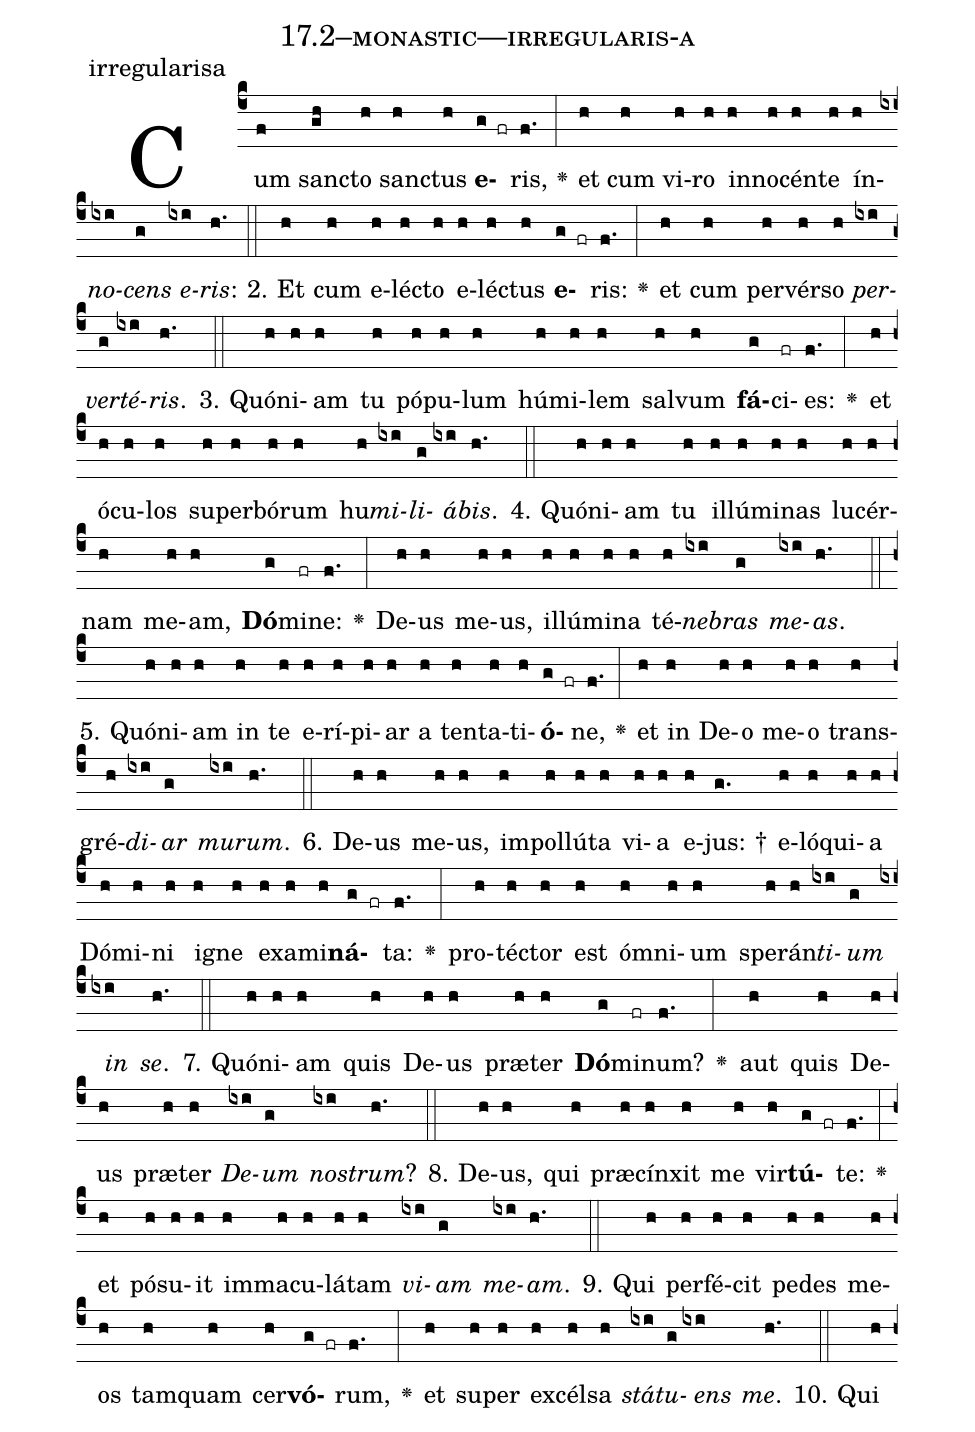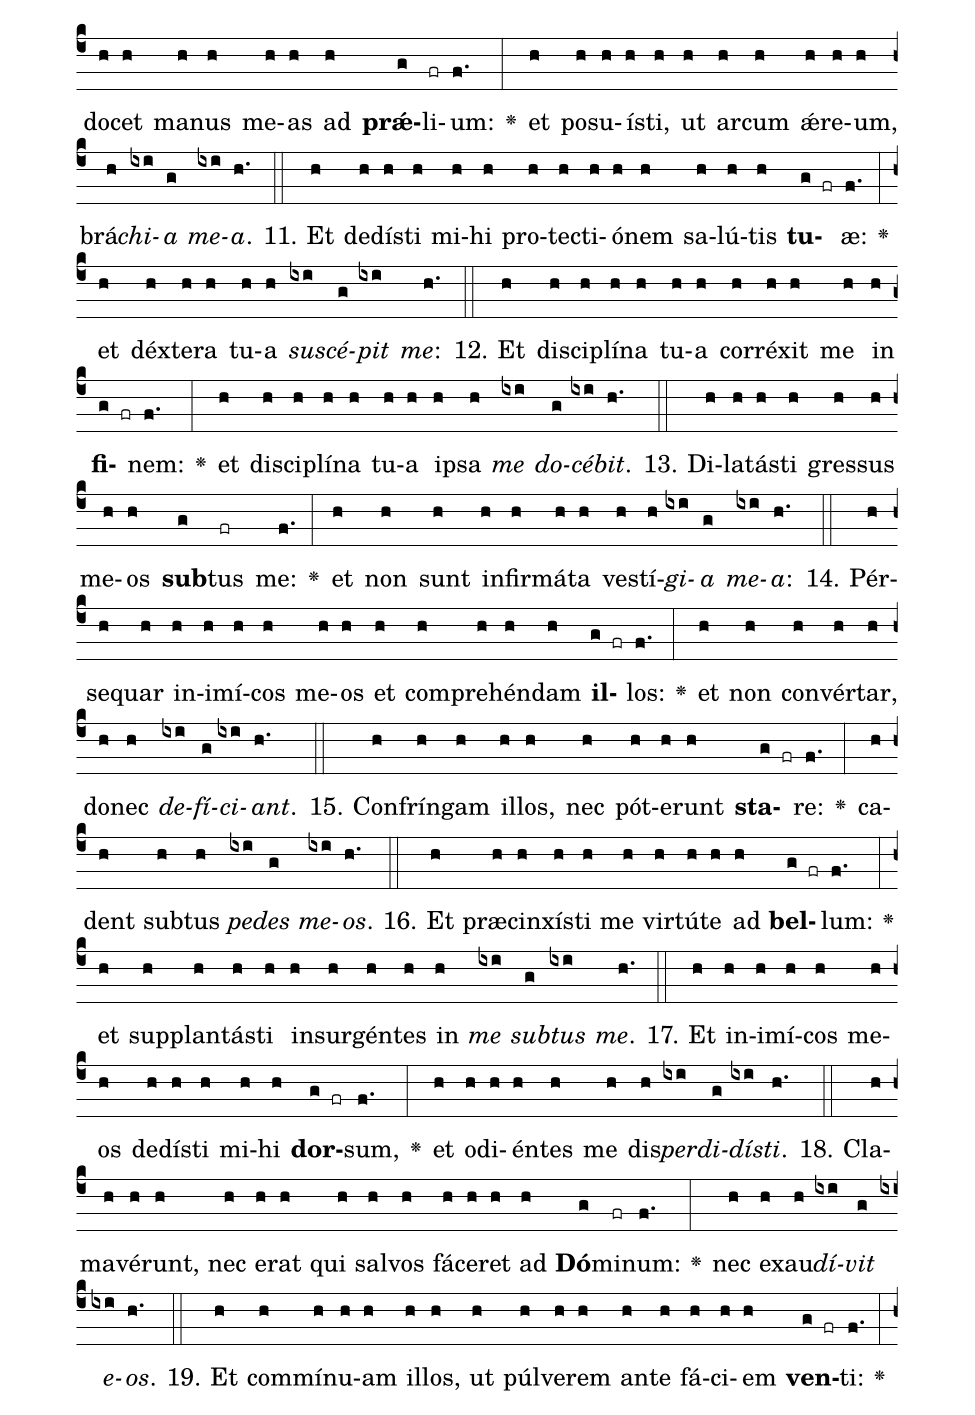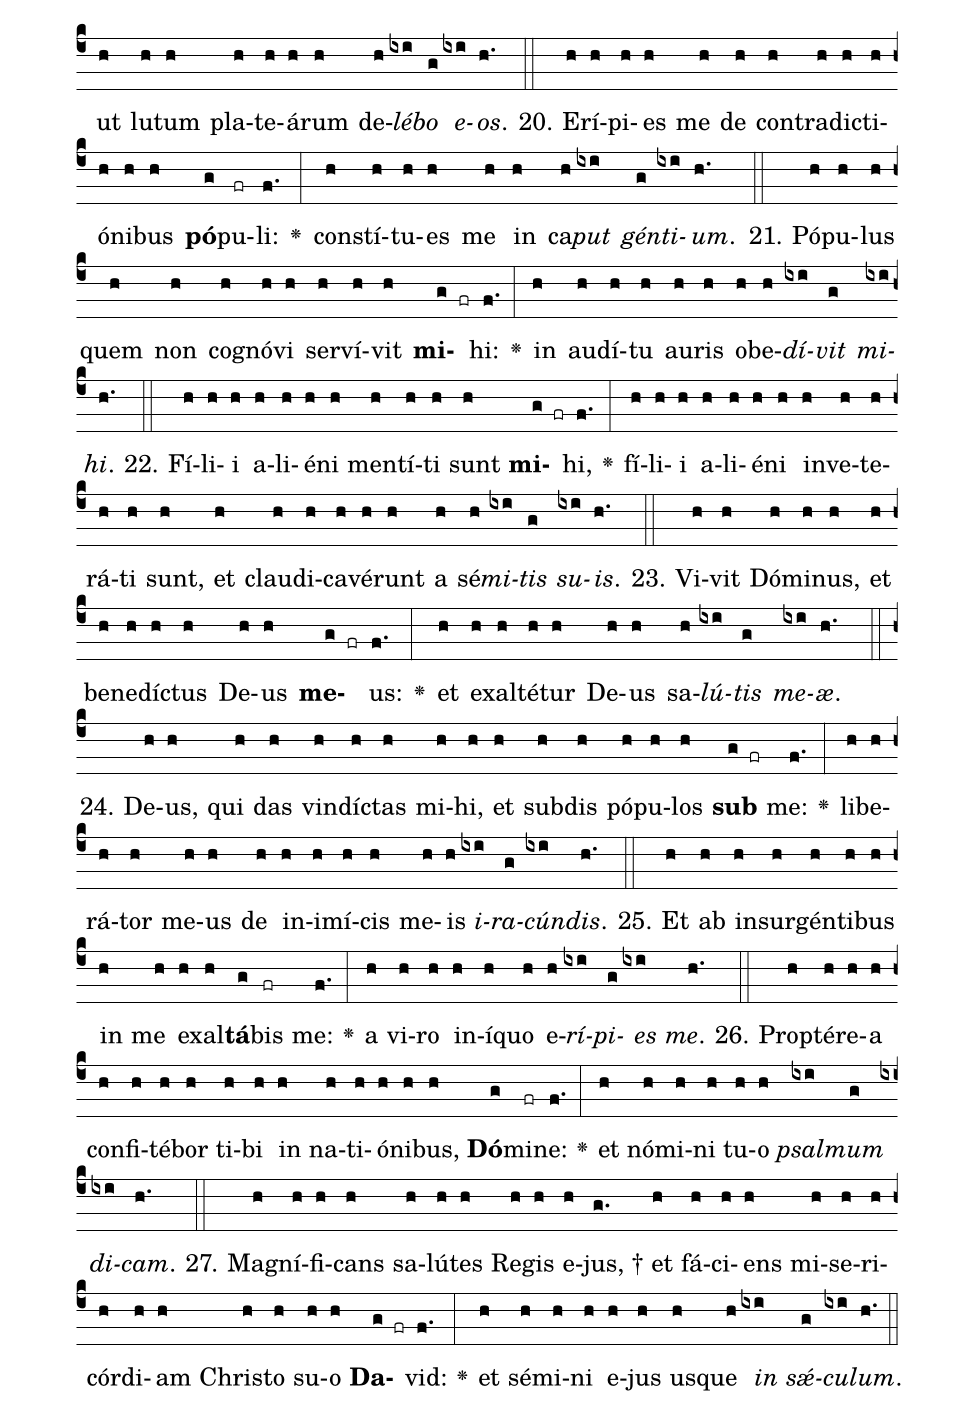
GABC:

name: 17.2--monastic---irregularis-a;
annotation: irregularisa;
%%
(c4)Cum(f) sanc(gh)to(h) sanc(h)tus(h) <b>e</b>(g fr)ris,(f.) <v>\greheightstar</v>(:) et(h) cum(h) vi(h)ro(h) in(h)no(h)cén(h)te(h) ín(h)<i>no</i>(ixi)<i>cens</i>(g) <i>e</i>(ixi)<i>ris</i>:(h.) (::)
2. Et(h) cum(h) e(h)léc(h)to(h) e(h)léc(h)tus(h) <b>e</b>(g fr)ris:(f.) <v>\greheightstar</v>(:) et(h) cum(h) per(h)vér(h)so(h) <i>per</i>(ixi)<i>ver</i>(g)<i>té</i>(ixi)<i>ris</i>.(h.) (::)
3. Quón(h)i(h)am(h) tu(h) pó(h)pu(h)lum(h) hú(h)mi(h)lem(h) sal(h)vum(h) <b>fá</b>(g)ci(fr)es:(f.) <v>\greheightstar</v>(:) et(h) ó(h)cu(h)los(h) su(h)per(h)bó(h)rum(h) hu(h)<i>mi</i>(ixi)<i>li</i>(g)<i>á</i>(ixi)<i>bis</i>.(h.) (::)
4. Quón(h)i(h)am(h) tu(h) il(h)lú(h)mi(h)nas(h) lu(h)cér(h)nam(h) me(h)am,(h) <b>Dó</b>(g)mi(fr)ne:(f.) <v>\greheightstar</v>(:) De(h)us(h) me(h)us,(h) il(h)lú(h)mi(h)na(h) té(h)<i>ne</i>(ixi)<i>bras</i>(g) <i>me</i>(ixi)<i>as</i>.(h.) (::)
5. Quón(h)i(h)am(h) in(h) te(h) e(h)rí(h)pi(h)ar(h) a(h) ten(h)ta(h)ti(h)<b>ó</b>(g fr)ne,(f.) <v>\greheightstar</v>(:) et(h) in(h) De(h)o(h) me(h)o(h) trans(h)gré(h)<i>di</i>(ixi)<i>ar</i>(g) <i>mu</i>(ixi)<i>rum</i>.(h.) (::)
6. De(h)us(h) me(h)us,(h) im(h)pol(h)lú(h)ta(h) vi(h)a(h) e(h)jus: †(g.) e(h)ló(h)qui(h)a(h) Dó(h)mi(h)ni(h) i(h)gne(h) ex(h)a(h)mi(h)<b>ná</b>(g fr)ta:(f.) <v>\greheightstar</v>(:) pro(h)téc(h)tor(h) est(h) óm(h)ni(h)um(h) spe(h)rán(h)<i>ti</i>(ixi)<i>um</i>(g) <i>in</i>(ixi) <i>se</i>.(h.) (::)
7. Quón(h)i(h)am(h) quis(h) De(h)us(h) præ(h)ter(h) <b>Dó</b>(g)mi(fr)num?(f.) <v>\greheightstar</v>(:) aut(h) quis(h) De(h)us(h) præ(h)ter(h) <i>De</i>(ixi)<i>um</i>(g) <i>nos</i>(ixi)<i>trum</i>?(h.) (::)
8. De(h)us,(h) qui(h) præ(h)cín(h)xit(h) me(h) vir(h)<b>tú</b>(g fr)te:(f.) <v>\greheightstar</v>(:) et(h) pó(h)su(h)it(h) im(h)ma(h)cu(h)lá(h)tam(h) <i>vi</i>(ixi)<i>am</i>(g) <i>me</i>(ixi)<i>am</i>.(h.) (::)
9. Qui(h) per(h)fé(h)cit(h) pe(h)des(h) me(h)os(h) tam(h)quam(h) cer(h)<b>vó</b>(g fr)rum,(f.) <v>\greheightstar</v>(:) et(h) su(h)per(h) ex(h)cél(h)sa(h) <i>stá</i>(ixi)<i>tu</i>(g)<i>ens</i>(ixi) <i>me</i>.(h.) (::)
10. Qui(h) do(h)cet(h) ma(h)nus(h) me(h)as(h) ad(h) <b>prǽ</b>(g)li(fr)um:(f.) <v>\greheightstar</v>(:) et(h) po(h)su(h)ís(h)ti,(h) ut(h) ar(h)cum(h) ǽ(h)re(h)um,(h) brá(h)<i>chi</i>(ixi)<i>a</i>(g) <i>me</i>(ixi)<i>a</i>.(h.) (::)
11. Et(h) de(h)dís(h)ti(h) mi(h)hi(h) pro(h)tec(h)ti(h)ó(h)nem(h) sa(h)lú(h)tis(h) <b>tu</b>(g fr)æ:(f.) <v>\greheightstar</v>(:) et(h) déx(h)te(h)ra(h) tu(h)a(h) <i>su</i>(ixi)<i>scé</i>(g)<i>pit</i>(ixi) <i>me</i>:(h.) (::)
12. Et(h) di(h)sci(h)plí(h)na(h) tu(h)a(h) cor(h)ré(h)xit(h) me(h) in(h) <b>fi</b>(g fr)nem:(f.) <v>\greheightstar</v>(:) et(h) di(h)sci(h)plí(h)na(h) tu(h)a(h) ip(h)sa(h) <i>me</i>(ixi) <i>do</i>(g)<i>cé</i>(ixi)<i>bit</i>.(h.) (::)
13. Di(h)la(h)tás(h)ti(h) gres(h)sus(h) me(h)os(h) <b>sub</b>(g)tus(fr) me:(f.) <v>\greheightstar</v>(:) et(h) non(h) sunt(h) in(h)fir(h)má(h)ta(h) ves(h)tí(h)<i>gi</i>(ixi)<i>a</i>(g) <i>me</i>(ixi)<i>a</i>:(h.) (::)
14. Pér(h)se(h)quar(h) in(h)i(h)mí(h)cos(h) me(h)os(h) et(h) com(h)pre(h)hén(h)dam(h) <b>il</b>(g fr)los:(f.) <v>\greheightstar</v>(:) et(h) non(h) con(h)vér(h)tar,(h) do(h)nec(h) <i>de</i>(ixi)<i>fí</i>(g)<i>ci</i>(ixi)<i>ant</i>.(h.) (::)
15. Con(h)frín(h)gam(h) il(h)los,(h) nec(h) pót(h)e(h)runt(h) <b>sta</b>(g fr)re:(f.) <v>\greheightstar</v>(:) ca(h)dent(h) sub(h)tus(h) <i>pe</i>(ixi)<i>des</i>(g) <i>me</i>(ixi)<i>os</i>.(h.) (::)
16. Et(h) præ(h)cin(h)xís(h)ti(h) me(h) vir(h)tú(h)te(h) ad(h) <b>bel</b>(g fr)lum:(f.) <v>\greheightstar</v>(:) et(h) sup(h)plan(h)tás(h)ti(h) in(h)sur(h)gén(h)tes(h) in(h) <i>me</i>(ixi) <i>sub</i>(g)<i>tus</i>(ixi) <i>me</i>.(h.) (::)
17. Et(h) in(h)i(h)mí(h)cos(h) me(h)os(h) de(h)dís(h)ti(h) mi(h)hi(h) <b>dor</b>(g fr)sum,(f.) <v>\greheightstar</v>(:) et(h) o(h)di(h)én(h)tes(h) me(h) dis(h)<i>per</i>(ixi)<i>di</i>(g)<i>dís</i>(ixi)<i>ti</i>.(h.) (::)
18. Cla(h)ma(h)vé(h)runt,(h) nec(h) e(h)rat(h) qui(h) sal(h)vos(h) fá(h)ce(h)ret(h) ad(h) <b>Dó</b>(g)mi(fr)num:(f.) <v>\greheightstar</v>(:) nec(h) ex(h)au(h)<i>dí</i>(ixi)<i>vit</i>(g) <i>e</i>(ixi)<i>os</i>.(h.) (::)
19. Et(h) com(h)mí(h)nu(h)am(h) il(h)los,(h) ut(h) púl(h)ve(h)rem(h) an(h)te(h) fá(h)ci(h)em(h) <b>ven</b>(g fr)ti:(f.) <v>\greheightstar</v>(:) ut(h) lu(h)tum(h) pla(h)te(h)á(h)rum(h) de(h)<i>lé</i>(ixi)<i>bo</i>(g) <i>e</i>(ixi)<i>os</i>.(h.) (::)
20. E(h)rí(h)pi(h)es(h) me(h) de(h) con(h)tra(h)dic(h)ti(h)ó(h)ni(h)bus(h) <b>pó</b>(g)pu(fr)li:(f.) <v>\greheightstar</v>(:) con(h)stí(h)tu(h)es(h) me(h) in(h) ca(h)<i>put</i>(ixi) <i>gén</i>(g)<i>ti</i>(ixi)<i>um</i>.(h.) (::)
21. Pó(h)pu(h)lus(h) quem(h) non(h) co(h)gnó(h)vi(h) ser(h)ví(h)vit(h) <b>mi</b>(g fr)hi:(f.) <v>\greheightstar</v>(:) in(h) au(h)dí(h)tu(h) au(h)ris(h) ob(h)e(h)<i>dí</i>(ixi)<i>vit</i>(g) <i>mi</i>(ixi)<i>hi</i>.(h.) (::)
22. Fí(h)li(h)i(h) a(h)li(h)é(h)ni(h) men(h)tí(h)ti(h) sunt(h) <b>mi</b>(g fr)hi,(f.) <v>\greheightstar</v>(:) fí(h)li(h)i(h) a(h)li(h)é(h)ni(h) in(h)ve(h)te(h)rá(h)ti(h) sunt,(h) et(h) clau(h)di(h)ca(h)vé(h)runt(h) a(h) sé(h)<i>mi</i>(ixi)<i>tis</i>(g) <i>su</i>(ixi)<i>is</i>.(h.) (::)
23. Vi(h)vit(h) Dó(h)mi(h)nus,(h) et(h) be(h)ne(h)díc(h)tus(h) De(h)us(h) <b>me</b>(g fr)us:(f.) <v>\greheightstar</v>(:) et(h) ex(h)al(h)té(h)tur(h) De(h)us(h) sa(h)<i>lú</i>(ixi)<i>tis</i>(g) <i>me</i>(ixi)<i>æ</i>.(h.) (::)
24. De(h)us,(h) qui(h) das(h) vin(h)díc(h)tas(h) mi(h)hi,(h) et(h) sub(h)dis(h) pó(h)pu(h)los(h) <b>sub</b>(g fr) me:(f.) <v>\greheightstar</v>(:) li(h)be(h)rá(h)tor(h) me(h)us(h) de(h) in(h)i(h)mí(h)cis(h) me(h)is(h) <i>i</i>(ixi)<i>ra</i>(g)<i>cún</i>(ixi)<i>dis</i>.(h.) (::)
25. Et(h) ab(h) in(h)sur(h)gén(h)ti(h)bus(h) in(h) me(h) ex(h)al(h)<b>tá</b>(g)bis(fr) me:(f.) <v>\greheightstar</v>(:) a(h) vi(h)ro(h) in(h)í(h)quo(h) e(h)<i>rí</i>(ixi)<i>pi</i>(g)<i>es</i>(ixi) <i>me</i>.(h.) (::)
26. Prop(h)tér(h)e(h)a(h) con(h)fi(h)té(h)bor(h) ti(h)bi(h) in(h) na(h)ti(h)ó(h)ni(h)bus,(h) <b>Dó</b>(g)mi(fr)ne:(f.) <v>\greheightstar</v>(:) et(h) nó(h)mi(h)ni(h) tu(h)o(h) <i>psal</i>(ixi)<i>mum</i>(g) <i>di</i>(ixi)<i>cam</i>.(h.) (::)
27. Ma(h)gní(h)fi(h)cans(h) sa(h)lú(h)tes(h) Re(h)gis(h) e(h)jus, †(g.) et(h) fá(h)ci(h)ens(h) mi(h)se(h)ri(h)cór(h)di(h)am(h) Chris(h)to(h) su(h)o(h) <b>Da</b>(g fr)vid:(f.) <v>\greheightstar</v>(:) et(h) sé(h)mi(h)ni(h) e(h)jus(h) us(h)que(h) <i>in</i>(ixi) <i>sǽ</i>(g)<i>cu</i>(ixi)<i>lum</i>.(h.) (::)
